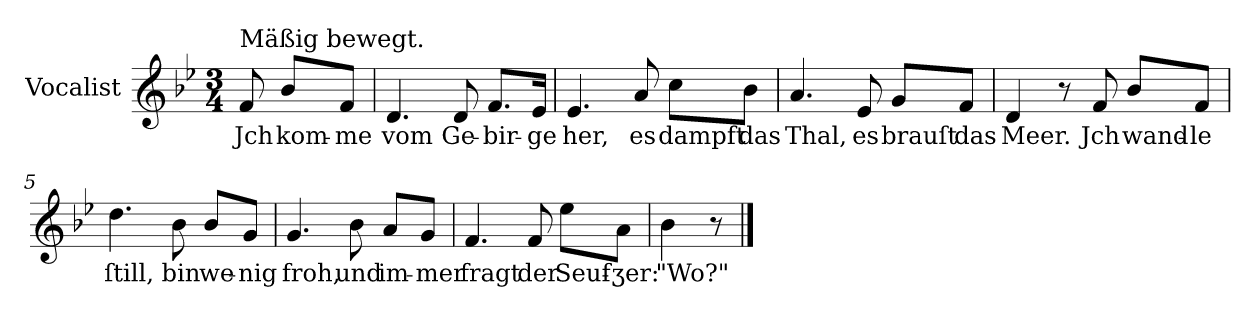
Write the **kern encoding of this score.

**kern	**text
*part1	*part1
*staff1	*staff1
*I"Vocalist	*
*clefG2	*
*k[b-e-]	*
*B-:	*
*M3/4	*
=	=
!LO:TX:a:t=Mäßig bewegt.	!
8f	Jch
8b-/L	kom-
8f/J	-me
=1	=1
4.d	vom
8d	Ge-
8.f/L	-bir-
16e-/Jk	-ge
=2	=2
4.e-	her,
8a	es
8cc\L	dampft
8b-\J	das
=3	=3
4.a	Thal,
8e-	es
8g/L	brauſt
8f/J	das
=4	=4
4d	Meer.
8r	.
8f	Jch
8b-/L	wand-
8f/J	-le
=5	=5
4.dd	ſtill,
8b-	bin
8b-/L	we-
8g/J	-nig
=6	=6
4.g	froh,
8b-	und
8a/L	im-
8g/J	-mer
=7	=7
4.f	fragt
8f	der
8ee-\L	Seuf-
8a\J	-ʒer:
=8	=8
4b-	"Wo?"
8r	.
==	==
*-	*-
